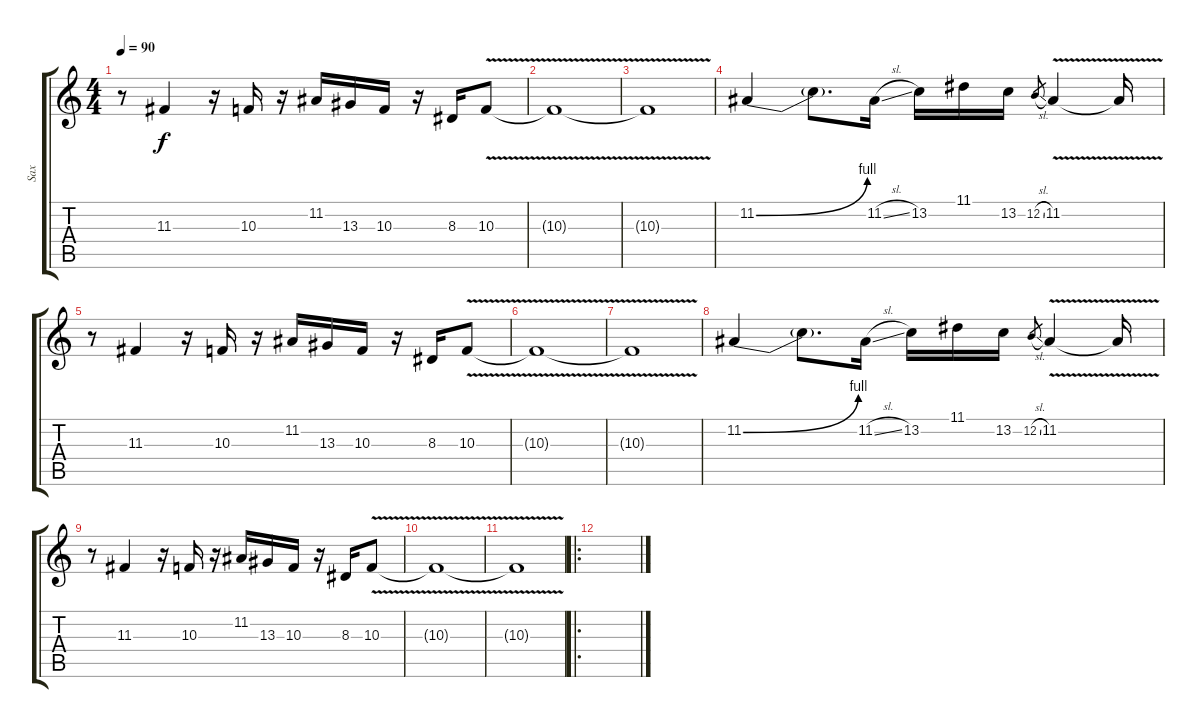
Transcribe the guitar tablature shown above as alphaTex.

\track ("Sax" "Sax") {instrument altosax}
\staff {score tabs}
\tuning (E4 B3 G3 D3 A2 E2) {hide}
\ts (4 4)
\tempo 90
\clef g2
\ks c
r.8{dy f} 11.3.4 r.16 10.3.16 r.16 11.2.16 13.3.16 10.3.16 r.16 8.3.16 10.3{v}.8 |
10.3{v t}.1 |
10.3{t}.1 |
11.2{be (bend 0 0 60 4)}.4 11.2{t}.8{d} 11.2{sl}.16 13.2.16 11.1.16 13.2.16 12.2{sl}.8{gr} 11.2{v}.4 11.2{t}.16 |
r.8 11.3.4 r.16 10.3.16 r.16 11.2.16 13.3.16 10.3.16 r.16 8.3.16 10.3{v}.8 |
10.3{v t}.1 |
10.3{t}.1 |
11.2{be (bend 0 0 60 4)}.4 11.2{t}.8{d} 11.2{sl}.16 13.2.16 11.1.16 13.2.16 12.2{sl}.8{gr} 11.2{v}.4 11.2{t}.16 |
r.8 11.3.4 r.16 10.3.16 r.16 11.2.16 13.3.16 10.3.16 r.16 8.3.16 10.3{v}.8 |
10.3{v t}.1 |
10.3{t}.1 |
\ro
